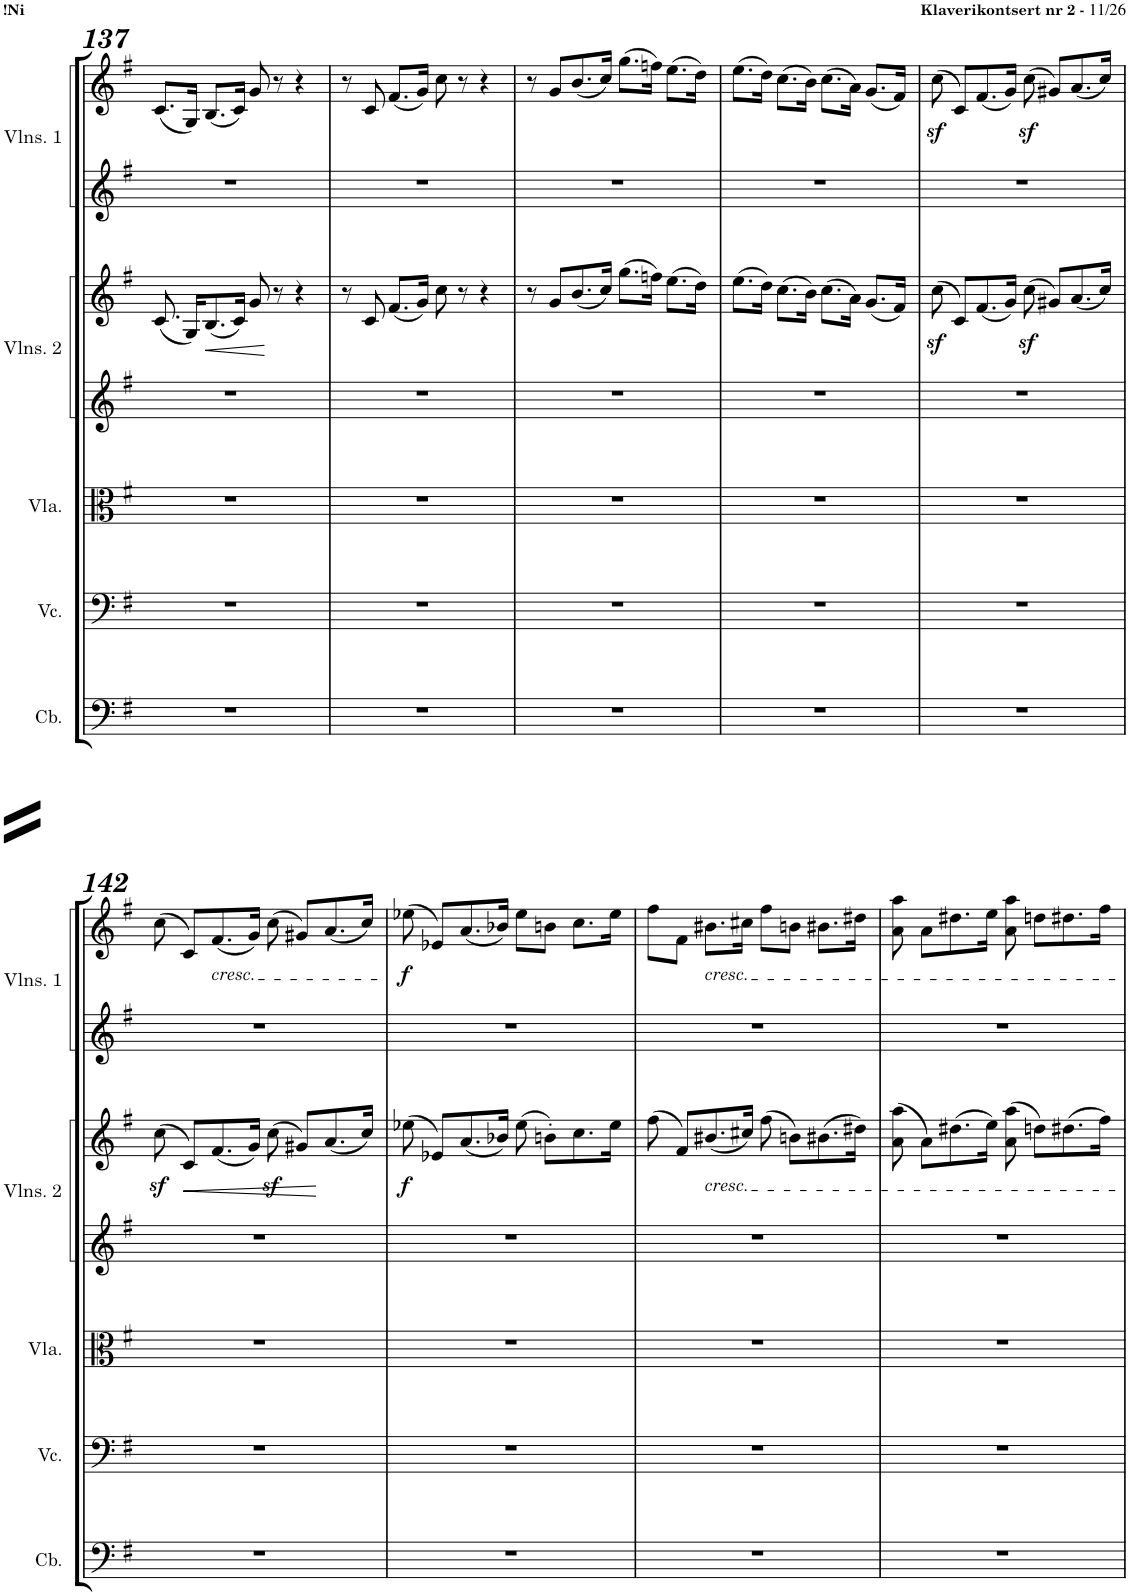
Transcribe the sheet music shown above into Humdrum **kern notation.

**kern	**kern	**kern	**kern	**kern	**dynam	**kern	**kern	**dynam
*part5	*part4	*part3	*part2	*part2	*part2	*part1	*part1	*part1
*staff7	*staff6	*staff5	*staff4	*staff3	*staff3/4	*staff2	*staff1	*staff1/2
*I"Contrabass	*I"Violoncello	*I"Viola	*I"Violins 2	*	*	*I"Violins 1	*	*
*I'Cb.	*I'Vc.	*I'Vla.	*I'Vlns. 2	*	*	*I'Vlns. 1	*	*
!!LO:PB:g=z
*clefF4	*clefF4	*clefC3	*clefG2	*clefG2	*	*clefG2	*clefG2	*
*Trd7c12	*	*	*	*	*	*	*	*
*k[f#]	*k[f#]	*k[f#]	*k[f#]	*k[f#]	*	*k[f#]	*k[f#]	*
*M4/4	*M4/4	*M4/4	*M4/4	*M4/4	*	*M4/4	*M4/4	*
*met(c)	*met(c)	*met(c)	*met(c)	*met(c)	*	*met(c)	*met(c)	*
=137	=137	=137	=137	=137	=137	=137	=137	=137
1r	1r	1r	1r	(8.c/	.	1r	(8.c/L	.
.	.	.	.	16G/KL)	.	.	16G/Jk)	.
!	!	!	!	!	!LO:HP:b	!	!	!
.	.	.	.	(8.B/	<	.	(8.B/L	.
.	.	.	.	16c/Jk)	.	.	16c/Jk)	.
.	.	.	.	8g/	.	.	8g/	.
.	.	.	.	8r	[	.	8r	.
.	.	.	.	4r	.	.	4r	.
=138	=138	=138	=138	=138	=138	=138	=138	=138
1r	1r	1r	1r	8r	.	1r	8r	.
.	.	.	.	8c/	.	.	8c/	.
.	.	.	.	(8.f#/L	.	.	(8.f#/L	.
.	.	.	.	16g/Jk)	.	.	16g/Jk)	.
.	.	.	.	8cc\	.	.	8cc\	.
.	.	.	.	8r	.	.	8r	.
.	.	.	.	4r	.	.	4r	.
=139	=139	=139	=139	=139	=139	=139	=139	=139
1r	1r	1r	1r	8r	.	1r	8r	.
.	.	.	.	8g/L	.	.	8g/L	.
.	.	.	.	(8.b/	.	.	(8.b/	.
.	.	.	.	16cc/Jk)	.	.	16cc/Jk)	.
.	.	.	.	(8.gg\L	.	.	(8.gg\L	.
.	.	.	.	16ffn\Jk)	.	.	16ffn\Jk)	.
.	.	.	.	(8.ee\L	.	.	(8.ee\L	.
.	.	.	.	16dd\Jk)	.	.	16dd\Jk)	.
=140	=140	=140	=140	=140	=140	=140	=140	=140
1r	1r	1r	1r	(8.ee\L	.	1r	(8.ee\L	.
.	.	.	.	16dd\Jk)	.	.	16dd\Jk)	.
.	.	.	.	(8.cc\L	.	.	(8.cc\L	.
.	.	.	.	16b\Jk)	.	.	16b\Jk)	.
.	.	.	.	(8.cc\L	.	.	(8.cc\L	.
.	.	.	.	16a\Jk)	.	.	16a\Jk)	.
.	.	.	.	(8.g/L	.	.	(8.g/L	.
.	.	.	.	16f#/Jk)	.	.	16f#/Jk)	.
=141	=141	=141	=141	=141	=141	=141	=141	=141
1r	1r	1r	1r	(8ccz<\	.	1r	(8ccz<\	.
.	.	.	.	8c/L)	.	.	8c/L)	.
.	.	.	.	(8.f#/	.	.	(8.f#/	.
.	.	.	.	16g/Jk)	.	.	16g/Jk)	.
.	.	.	.	(8ccz<\	.	.	(8ccz<\	.
.	.	.	.	8g#X/L)	.	.	8g#X/L)	.
.	.	.	.	(8.a/	.	.	(8.a/	.
.	.	.	.	16cc/Jk)	.	.	16cc/Jk)	.
!!LO:LB:g=z
=142	=142	=142	=142	=142	=142	=142	=142	=142
1r	1r	1r	1r	(8ccz<\	.	1r	(8cc\	.
!	!	!	!	!	!LO:HP:b	!	!	!
.	.	.	.	8c/L)	<	.	8c/L)	.
!	!	!	!	!	!	!	!LO:TX:b:i:t=cresc.	!
.	.	.	.	(8.f#/	.	.	(8.f#/	.
.	.	.	.	16g/Jk)	.	.	16g/Jk)	.
.	.	.	.	(8ccz<\	.	.	(8cc\	.
.	.	.	.	8g#X/L)	.	.	8g#X/L)	.
.	.	.	.	(8.a/	[	.	(8.a/	.
.	.	.	.	16cc/Jk)	.	.	16cc/Jk)	.
=143	=143	=143	=143	=143	=143	=143	=143	=143
!	!	!	!	!	!LO:DY:b	!	!	!LO:DY:b
1r	1r	1r	1r	(8ee-X\	f	1r	(8ee-X\	f
.	.	.	.	8e-X/L)	.	.	8e-X/L)	.
.	.	.	.	(8.a/	.	.	(8.a/	.
.	.	.	.	16b-X/Jk)	.	.	16b-X/Jk)	.
.	.	.	.	(8ee-\	.	.	8ee-\L	.
.	.	.	.	8bn'\L)	.	.	8bn\J	.
.	.	.	.	8.cc\	.	.	8.cc\L	.
.	.	.	.	16ee-\Jk	.	.	16ee-\Jk	.
=144	=144	=144	=144	=144	=144	=144	=144	=144
1r	1r	1r	1r	(8ff#\	.	1r	8ff#\L	.
.	.	.	.	8f#/L)	.	.	8f#\J	.
!	!	!	!	!	!	!	!LO:TX:b:i:t=cresc.	!
!	!	!	!	!LO:TX:b:i:t=cresc.	!	!	!	!
.	.	.	.	(8.b#X/	.	.	8.b#X\L	.
.	.	.	.	16cc#X/Jk)	.	.	16cc#X\Jk	.
.	.	.	.	(8ff#\	.	.	8ff#\L	.
.	.	.	.	8bn\L)	.	.	8bn\J	.
.	.	.	.	(8.b#X\	.	.	8.b#X\L	.
.	.	.	.	16dd#X\Jk)	.	.	16dd#X\Jk	.
=145	=145	=145	=145	=145	=145	=145	=145	=145
1r	1r	1r	1r	(8a\ 8aa\	.	1r	8a\ 8aa\	.
.	.	.	.	8a\L)	.	.	8a\L	.
.	.	.	.	(8.dd#X\	.	.	8.dd#X\	.
.	.	.	.	16ee\Jk)	.	.	16ee\Jk	.
.	.	.	.	(8a\ 8aa\	.	.	8a\ 8aa\	.
.	.	.	.	8ddn\L)	.	.	8ddn\L	.
.	.	.	.	(8.dd#X\	.	.	8.dd#X\	.
.	.	.	.	16ff#\Jk)	.	.	16ff#\Jk	.
=	=	=	=	=	=	=	=	=
*-	*-	*-	*-	*-	*-	*-	*-	*-
